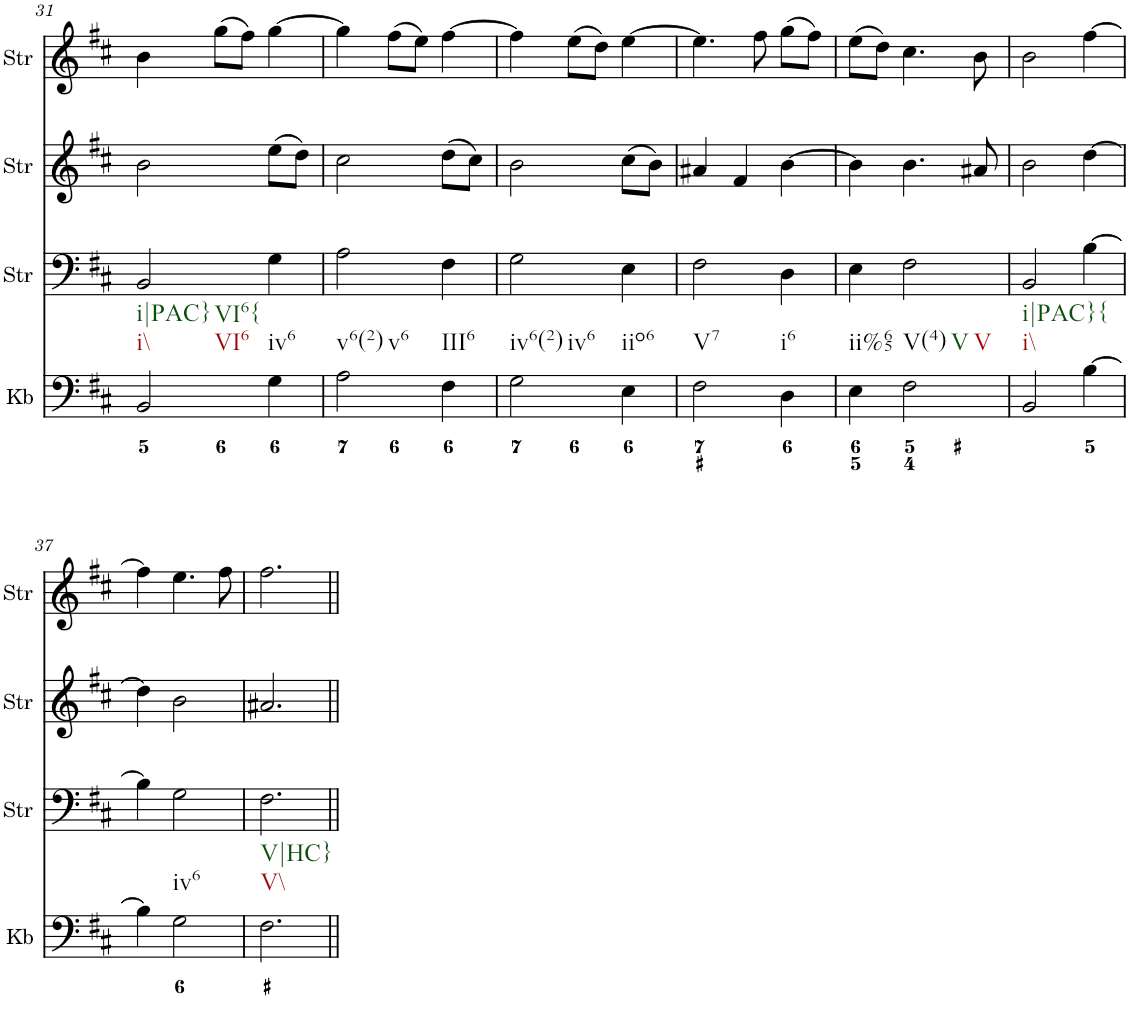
**kern	**kern	**kern	**kern
*part4	*part3	*part2	*part1
*staff4	*staff3	*staff2	*staff1
*I"Keyboard	*I"StringInstrument	*I"StringInstrument	*I"StringInstrument
*I'Kb	*I'Str	*I'Str	*I'Str
!!LO:PB:g=z
*clefF4	*clefF4	*clefG2	*clefG2
*k[f#c#]	*k[f#c#]	*k[f#c#]	*k[f#c#]
*M3/4	*M3/4	*M3/4	*M3/4
=31	=31	=31	=31
!LO:TX:b:t=i\\	!	!	!
!LO:TX:b:t=i|PAC}	!	!	!
!LO:TX:b:t=VI6	!	!	!
!LO:TX:b:t=VI6{	!	!	!
2BB/	2BB/	2b\	4b\
.	.	.	(8gg\L
.	.	.	8ff#\J)
!LO:TX:b:t=iv6	!	!	!
4G\	4G\	(8ee\L	[4gg\
.	.	8dd\J)	.
=32	=32	=32	=32
!LO:TX:b:t=v6(2)	!	!	!
!LO:TX:b:t=v6	!	!	!
2A\	2A\	2cc#\	4gg\]
.	.	.	(8ff#\L
.	.	.	8ee\J)
!LO:TX:b:t=III6	!	!	!
4F#\	4F#\	(8dd\L	[4ff#\
.	.	8cc#\J)	.
=33	=33	=33	=33
!LO:TX:b:t=iv6(2)	!	!	!
!LO:TX:b:t=iv6	!	!	!
2G\	2G\	2b\	4ff#\]
.	.	.	(8ee\L
.	.	.	8dd\J)
!LO:TX:b:t=iio6	!	!	!
4E\	4E\	(8cc#\L	[4ee\
.	.	8b\J)	.
=34	=34	=34	=34
!LO:TX:b:t=V7	!	!	!
2F#\	2F#\	4a#X/	4.ee\]
.	.	4f#/	.
.	.	.	8ff#\
!LO:TX:b:t=i6	!	!	!
4D\	4D\	[4b\	(8gg\L
.	.	.	8ff#\J)
=35	=35	=35	=35
!LO:TX:b:t=ii%65	!	!	!
4E\	4E\	4b\]	(8ee\L
.	.	.	8dd\J)
!LO:TX:b:t=V(4)	!	!	!
!LO:TX:b:t=V	!	!	!
!LO:TX:b:t=V	!	!	!
2F#\	2F#\	4.b\	4.cc#\
.	.	8a#X/	8b\
=36	=36	=36	=36
!LO:TX:b:t=i\\	!	!	!
!LO:TX:b:t=i|PAC}{	!	!	!
2BB/	2BB/	2b\	2b\
[4B\	[4B\	[4dd\	[4ff#\
!!LO:LB:g=z
=37	=37	=37	=37
4B\]	4B\]	4dd\]	4ff#\]
!LO:TX:b:t=iv6	!	!	!
2G\	2G\	2b\	4.ee\
.	.	.	8ff#\
=38	=38	=38	=38
!LO:TX:b:t=V\\	!	!	!
!LO:TX:b:t=V|HC}	!	!	!
2.F#\	2.F#\	2.a#X/	2.ff#\
=||	=||	=||	=||
*-	*-	*-	*-
